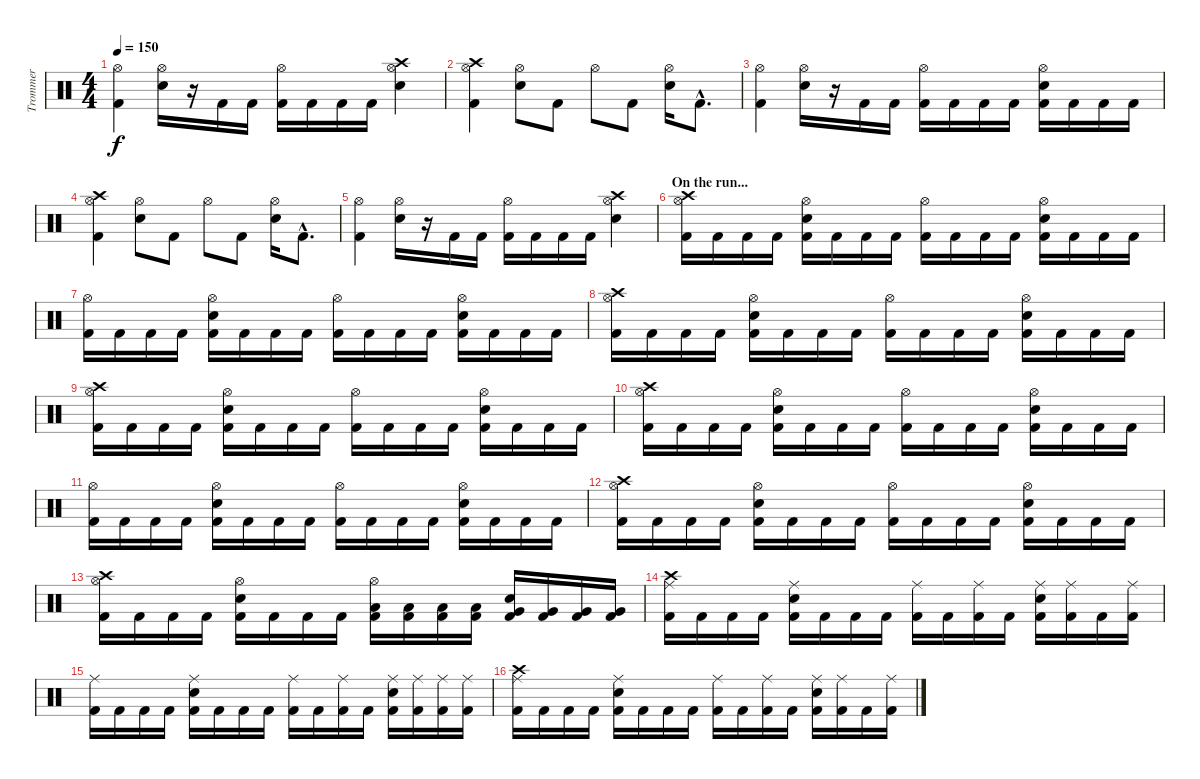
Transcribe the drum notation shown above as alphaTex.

\track ("Trommer" "Trommer") {instrument percussion}
\staff {score}
\articulation defaults
\ts (4 4)
\tempo 150
\clef neutral
\ks c
("Hi-Hat (open)" "Kick (hit) 2").4{dy f} ("Hi-Hat (open)" "Snare (hit) 2").16 r.16 "Kick (hit) 2".16 "Kick (hit) 2".16 ("Hi-Hat (open)" "Kick (hit) 2").16 "Kick (hit) 2".16 "Kick (hit) 2".16 "Kick (hit) 2".16 ("Hi-Hat (open)" "Crash high (hit)" "Snare (hit) 2").4 |
("Hi-Hat (open)" "Crash high (hit)" "Kick (hit) 2").4 ("Hi-Hat (open)" "Snare (hit) 2").8 "Kick (hit) 2".8 "Hi-Hat (open)".8 "Kick (hit) 2".8 ("Hi-Hat (open)" "Snare (hit) 2").16 "Kick (hit) 2"{hac}.8{d} |
("Hi-Hat (open)" "Kick (hit) 2").4 ("Hi-Hat (open)" "Snare (hit) 2").16 r.16 "Kick (hit) 2".16 "Kick (hit) 2".16 ("Hi-Hat (open)" "Kick (hit) 2").16 "Kick (hit) 2".16 "Kick (hit) 2".16 "Kick (hit) 2".16 ("Hi-Hat (open)" "Snare (hit) 2" "Kick (hit) 2").16 "Kick (hit) 2".16 "Kick (hit) 2".16 "Kick (hit) 2".16 |
("Hi-Hat (open)" "Crash high (hit)" "Kick (hit) 2").4 ("Hi-Hat (open)" "Snare (hit) 2").8 "Kick (hit) 2".8 "Hi-Hat (open)".8 "Kick (hit) 2".8 ("Hi-Hat (open)" "Snare (hit) 2").16 "Kick (hit) 2"{hac}.8{d} |
("Hi-Hat (open)" "Kick (hit) 2").4 ("Hi-Hat (open)" "Snare (hit) 2").16 r.16 "Kick (hit) 2".16 "Kick (hit) 2".16 ("Hi-Hat (open)" "Kick (hit) 2").16 "Kick (hit) 2".16 "Kick (hit) 2".16 "Kick (hit) 2".16 ("Hi-Hat (open)" "Crash high (hit)" "Snare (hit) 2").4 |
\section ("" "On the run...")
("Crash high (hit)" "Hi-Hat (open)" "Kick (hit) 2").16 "Kick (hit) 2".16 "Kick (hit) 2".16 "Kick (hit) 2".16 ("Hi-Hat (open)" "Snare (hit) 2" "Kick (hit) 2").16 "Kick (hit) 2".16 "Kick (hit) 2".16 "Kick (hit) 2".16 ("Hi-Hat (open)" "Kick (hit) 2").16 "Kick (hit) 2".16 "Kick (hit) 2".16 "Kick (hit) 2".16 ("Hi-Hat (open)" "Snare (hit) 2" "Kick (hit) 2").16 "Kick (hit) 2".16 "Kick (hit) 2".16 "Kick (hit) 2".16 |
("Hi-Hat (open)" "Kick (hit) 2").16 "Kick (hit) 2".16 "Kick (hit) 2".16 "Kick (hit) 2".16 ("Hi-Hat (open)" "Snare (hit) 2" "Kick (hit) 2").16 "Kick (hit) 2".16 "Kick (hit) 2".16 "Kick (hit) 2".16 ("Hi-Hat (open)" "Kick (hit) 2").16 "Kick (hit) 2".16 "Kick (hit) 2".16 "Kick (hit) 2".16 ("Hi-Hat (open)" "Snare (hit) 2" "Kick (hit) 2").16 "Kick (hit) 2".16 "Kick (hit) 2".16 "Kick (hit) 2".16 |
("Crash high (hit)" "Hi-Hat (open)" "Kick (hit) 2").16 "Kick (hit) 2".16 "Kick (hit) 2".16 "Kick (hit) 2".16 ("Hi-Hat (open)" "Snare (hit) 2" "Kick (hit) 2").16 "Kick (hit) 2".16 "Kick (hit) 2".16 "Kick (hit) 2".16 ("Hi-Hat (open)" "Kick (hit) 2").16 "Kick (hit) 2".16 "Kick (hit) 2".16 "Kick (hit) 2".16 ("Hi-Hat (open)" "Snare (hit) 2" "Kick (hit) 2").16 "Kick (hit) 2".16 "Kick (hit) 2".16 "Kick (hit) 2".16 |
("Crash high (hit)" "Hi-Hat (open)" "Kick (hit) 2").16 "Kick (hit) 2".16 "Kick (hit) 2".16 "Kick (hit) 2".16 ("Hi-Hat (open)" "Snare (hit) 2" "Kick (hit) 2").16 "Kick (hit) 2".16 "Kick (hit) 2".16 "Kick (hit) 2".16 ("Hi-Hat (open)" "Kick (hit) 2").16 "Kick (hit) 2".16 "Kick (hit) 2".16 "Kick (hit) 2".16 ("Hi-Hat (open)" "Snare (hit) 2" "Kick (hit) 2").16 "Kick (hit) 2".16 "Kick (hit) 2".16 "Kick (hit) 2".16 |
("Crash high (hit)" "Hi-Hat (open)" "Kick (hit) 2").16 "Kick (hit) 2".16 "Kick (hit) 2".16 "Kick (hit) 2".16 ("Hi-Hat (open)" "Snare (hit) 2" "Kick (hit) 2").16 "Kick (hit) 2".16 "Kick (hit) 2".16 "Kick (hit) 2".16 ("Hi-Hat (open)" "Kick (hit) 2").16 "Kick (hit) 2".16 "Kick (hit) 2".16 "Kick (hit) 2".16 ("Hi-Hat (open)" "Snare (hit) 2" "Kick (hit) 2").16 "Kick (hit) 2".16 "Kick (hit) 2".16 "Kick (hit) 2".16 |
("Hi-Hat (open)" "Kick (hit) 2").16 "Kick (hit) 2".16 "Kick (hit) 2".16 "Kick (hit) 2".16 ("Hi-Hat (open)" "Snare (hit) 2" "Kick (hit) 2").16 "Kick (hit) 2".16 "Kick (hit) 2".16 "Kick (hit) 2".16 ("Hi-Hat (open)" "Kick (hit) 2").16 "Kick (hit) 2".16 "Kick (hit) 2".16 "Kick (hit) 2".16 ("Hi-Hat (open)" "Snare (hit) 2" "Kick (hit) 2").16 "Kick (hit) 2".16 "Kick (hit) 2".16 "Kick (hit) 2".16 |
("Crash high (hit)" "Hi-Hat (open)" "Kick (hit) 2").16 "Kick (hit) 2".16 "Kick (hit) 2".16 "Kick (hit) 2".16 ("Hi-Hat (open)" "Snare (hit) 2" "Kick (hit) 2").16 "Kick (hit) 2".16 "Kick (hit) 2".16 "Kick (hit) 2".16 ("Hi-Hat (open)" "Kick (hit) 2").16 "Kick (hit) 2".16 "Kick (hit) 2".16 "Kick (hit) 2".16 ("Hi-Hat (open)" "Snare (hit) 2" "Kick (hit) 2").16 "Kick (hit) 2".16 "Kick (hit) 2".16 "Kick (hit) 2".16 |
("Crash high (hit)" "Hi-Hat (open)" "Kick (hit) 2").16 "Kick (hit) 2".16 "Kick (hit) 2".16 "Kick (hit) 2".16 ("Hi-Hat (open)" "Snare (hit) 2" "Kick (hit) 2").16 "Kick (hit) 2".16 "Kick (hit) 2".16 "Kick (hit) 2".16 ("Hi-Hat (open)" "Low Tom (hit)" "Kick (hit) 2").16 ("Low Tom (hit)" "Kick (hit) 2").16 ("Low Tom (hit)" "Kick (hit) 2").16 ("Low Tom (hit)" "Kick (hit) 2").16 ("Very Low Tom (hit)" "Snare (hit) 2" "Kick (hit) 2").16 ("Very Low Tom (hit)" "Kick (hit) 2").16 ("Very Low Tom (hit)" "Kick (hit) 2").16 ("Very Low Tom (hit)" "Kick (hit) 2").16 |
("Crash high (hit)" "Ride (middle)" "Kick (hit) 2").16 "Kick (hit) 2".16 "Kick (hit) 2".16 "Kick (hit) 2".16 ("Ride (middle)" "Snare (hit) 2" "Kick (hit) 2").16 "Kick (hit) 2".16 "Kick (hit) 2".16 "Kick (hit) 2".16 ("Ride (middle)" "Kick (hit) 2").16 "Kick (hit) 2".16 ("Ride (middle)" "Kick (hit) 2").16 "Kick (hit) 2".16 ("Ride (middle)" "Snare (hit) 2" "Kick (hit) 2").16 ("Ride (middle)" "Kick (hit) 2").16 "Kick (hit) 2".16 ("Ride (middle)" "Kick (hit) 2").16 |
("Ride (middle)" "Kick (hit) 2").16 "Kick (hit) 2".16 "Kick (hit) 2".16 "Kick (hit) 2".16 ("Ride (middle)" "Snare (hit) 2" "Kick (hit) 2").16 "Kick (hit) 2".16 "Kick (hit) 2".16 "Kick (hit) 2".16 ("Ride (middle)" "Kick (hit) 2").16 "Kick (hit) 2".16 ("Ride (middle)" "Kick (hit) 2").16 "Kick (hit) 2".16 ("Ride (middle)" "Snare (hit) 2" "Kick (hit) 2").16 ("Ride (middle)" "Kick (hit) 2").16 ("Ride (middle)" "Kick (hit) 2").16 ("Ride (middle)" "Kick (hit) 2").16 |
("Crash high (hit)" "Ride (middle)" "Kick (hit) 2").16 "Kick (hit) 2".16 "Kick (hit) 2".16 "Kick (hit) 2".16 ("Ride (middle)" "Snare (hit) 2" "Kick (hit) 2").16 "Kick (hit) 2".16 "Kick (hit) 2".16 "Kick (hit) 2".16 ("Ride (middle)" "Kick (hit) 2").16 "Kick (hit) 2".16 ("Ride (middle)" "Kick (hit) 2").16 "Kick (hit) 2".16 ("Ride (middle)" "Snare (hit) 2" "Kick (hit) 2").16 ("Ride (middle)" "Kick (hit) 2").16 "Kick (hit) 2".16 ("Ride (middle)" "Kick (hit) 2").16
